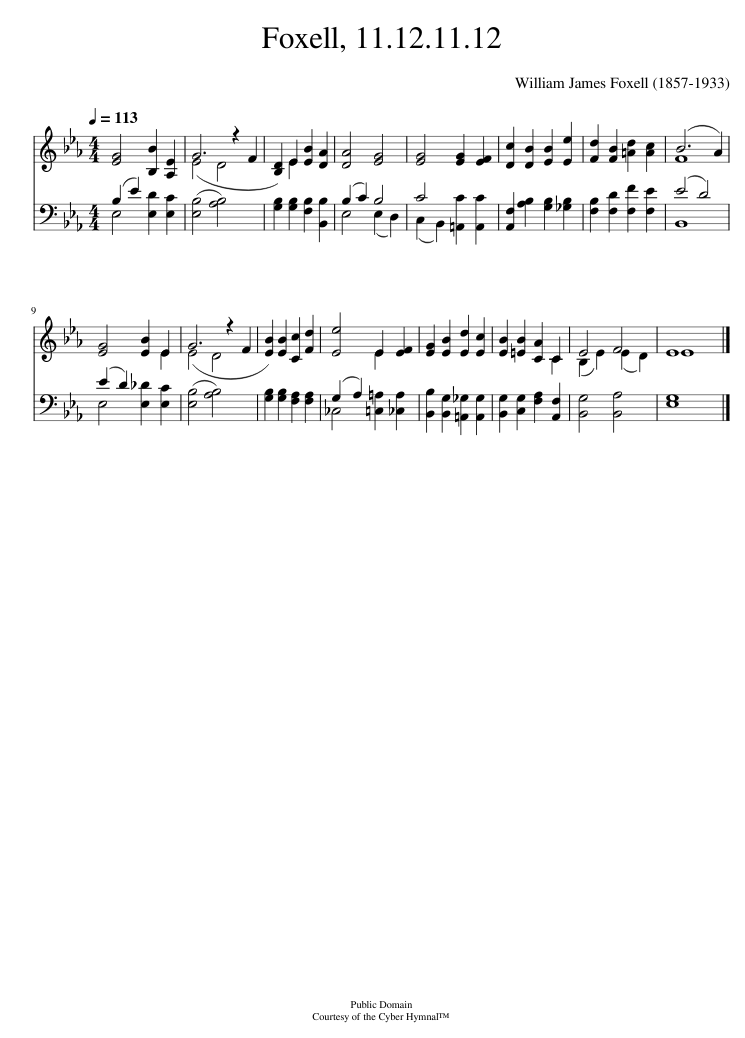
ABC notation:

X:1
%%score ( 1 2 ) ( 3 4 )
L:1/8
Q:1/4=113
M:4/4
I:linebreak $
K:Eb
V:1 treble
V:2 treble
V:3 bass
V:4 bass
V:1
 [EG]4 [B,B]2 [A,E]2 | G6 z2 F2 | [B,D]2 E2 [EB]2 [DA]2 | [DA]4 [EG]4 | [EG]4 [EG]2 [EF]2 | %5
 [Dc]2 [DB]2 [EB]2 [Ee]2 | [Fd]2 [FB]2 [=Ad]2 [Ac]2 | (B6 A2) |$ [EG]4 [EB]2 E2 | G6 z2 F2 | %10
 [EB]2 [EB]2 [Cc]2 [Fd]2 | [Ee]4 E2 [EF]2 | [EG]2 [EB]2 [Ed]2 [Ec]2 | [EB]2 [=EB]2 [CA]2 C2 | E4 F4 | %15
 E8 |] %16
V:2
 x8 | E4 D4 x2 | x2 E2 x4 | x8 | x8 | %5
 x8 | x8 | F8 |$ x6 E2 | E4 D4 x2 | %10
 x8 | x4 E2 x2 | x8 | x6 C2 | (B,2 E2) (E2 D2) | %15
 E8 |] %16
V:3
 (B,2 E2) [E,D]2 [E,C]2 | ([E,B,]4 [A,B,]4) x2 | [G,B,]2 [G,B,]2 [F,B,]2 [B,,B,]2 | (B,2 C2) B,4 | C4 [=A,,C]2 [A,,C]2 | %5
 [A,,F,]2 [A,B,]2 [G,B,]2 [_G,B,]2 | [F,B,]2 [F,D]2 [F,F]2 [F,E]2 | (E4 D4) |$ (E2 D2) [E,_D]2 [E,C]2 | ([E,B,]4 [A,B,]4) x2 | %10
 [G,B,]2 [G,B,]2 [F,A,]2 [F,A,]2 | (G,2 A,2) [=C,=A,]2 [_C,A,]2 | [B,,B,]2 [B,,G,]2 [=A,,_G,]2 [A,,G,]2 | [B,,G,]2 [C,G,]2 [F,A,]2 [A,,F,]2 | [B,,G,]4 [B,,A,]4 | %15
 [E,G,]8 |] %16
V:4
 E,4 x4 | x10 | x8 | E,4 (E,2 D,2) | (C,2 B,,2) x4 | %5
 x8 | x8 | B,,8 |$ E,4 x4 | x10 | %10
 x8 | _C,4 x4 | x8 | x8 | x8 | %15
 x8 |] %16
